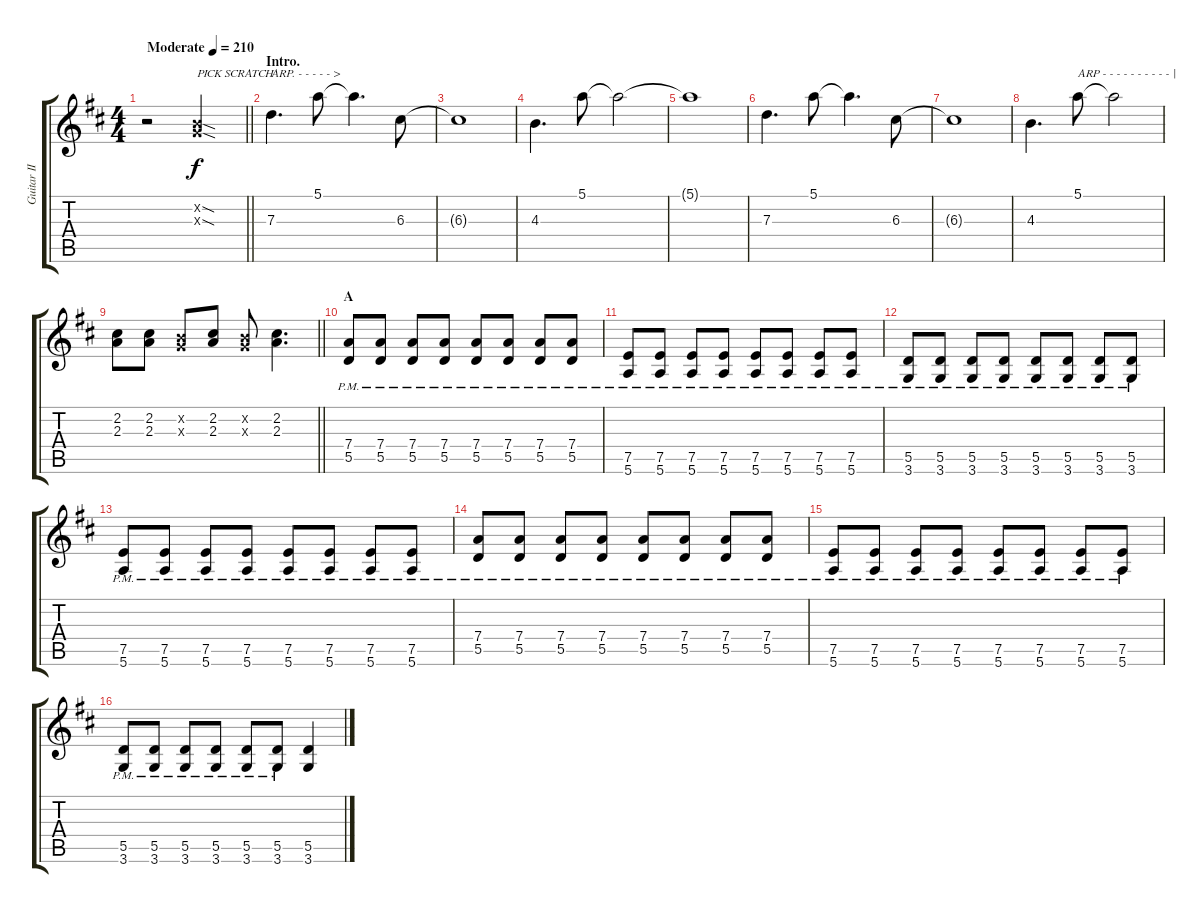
\track ("Guitar II (Nakano Azusa)" "Guitar II ") {instrument distortionguitar}
\staff {score tabs}
\tuning (E4 B3 G3 D3 A2 E2) {hide}
\ts (4 4)
\tempo (210 "Moderate")
\clef g2
\barLineRight lightlight
\ks d
r.2{dy f instrument distortionguitar} (0.2{sod x} 0.3{sod x}).2{txt "PICK SCRATCH"} |
\section ("" "Intro.")
7.3.4{d txt "ARP. - - - - - >"} 5.1.8 5.1{t}.4{d} 6.3.8 |
6.3{t}.1 |
4.3.4{d} 5.1.8 5.1{t}.2 |
5.1{t}.1 |
7.3.4{d} 5.1.8 5.1{t}.4{d} 6.3.8 |
6.3{t}.1 |
4.3.4{d} 5.1.8{txt "ARP - - - - - - - - - - |"} 5.1{t}.2 |
\barLineRight lightlight
(2.2 2.3).8 (2.2 2.3).8 (0.2{x} 0.3{x}).8 (2.2 2.3).8 (0.2{x} 0.3{x}).8 (2.2 2.3).4{d} |
\section ("" "A")
(7.4{pm} 5.5{pm}).8 (7.4{pm} 5.5{pm}).8 (7.4{pm} 5.5{pm}).8 (7.4{pm} 5.5{pm}).8 (7.4{pm} 5.5{pm}).8 (7.4{pm} 5.5{pm}).8 (7.4{pm} 5.5{pm}).8 (7.4{pm} 5.5{pm}).8 |
(7.5{pm} 5.6{pm}).8 (7.5{pm} 5.6{pm}).8 (7.5{pm} 5.6{pm}).8 (7.5{pm} 5.6{pm}).8 (7.5{pm} 5.6{pm}).8 (7.5{pm} 5.6{pm}).8 (7.5{pm} 5.6{pm}).8 (7.5{pm} 5.6{pm}).8 |
(5.5{pm} 3.6{pm}).8 (5.5{pm} 3.6{pm}).8 (5.5{pm} 3.6{pm}).8 (5.5{pm} 3.6{pm}).8 (5.5{pm} 3.6{pm}).8 (5.5{pm} 3.6{pm}).8 (5.5{pm} 3.6{pm}).8 (5.5{pm} 3.6{pm}).8 |
(7.5{pm} 5.6{pm}).8 (7.5{pm} 5.6{pm}).8 (7.5{pm} 5.6{pm}).8 (7.5{pm} 5.6{pm}).8 (7.5{pm} 5.6{pm}).8 (7.5{pm} 5.6{pm}).8 (7.5{pm} 5.6{pm}).8 (7.5{pm} 5.6{pm}).8 |
(7.4{pm} 5.5{pm}).8 (7.4{pm} 5.5{pm}).8 (7.4{pm} 5.5{pm}).8 (7.4{pm} 5.5{pm}).8 (7.4{pm} 5.5{pm}).8 (7.4{pm} 5.5{pm}).8 (7.4{pm} 5.5{pm}).8 (7.4{pm} 5.5{pm}).8 |
(7.5{pm} 5.6{pm}).8 (7.5{pm} 5.6{pm}).8 (7.5{pm} 5.6{pm}).8 (7.5{pm} 5.6{pm}).8 (7.5{pm} 5.6{pm}).8 (7.5{pm} 5.6{pm}).8 (7.5{pm} 5.6{pm}).8 (7.5{pm} 5.6{pm}).8 |
(5.5{pm} 3.6{pm}).8 (5.5{pm} 3.6{pm}).8 (5.5{pm} 3.6{pm}).8 (5.5{pm} 3.6{pm}).8 (5.5{pm} 3.6{pm}).8 (5.5{pm} 3.6{pm}).8 (5.5 3.6).4
